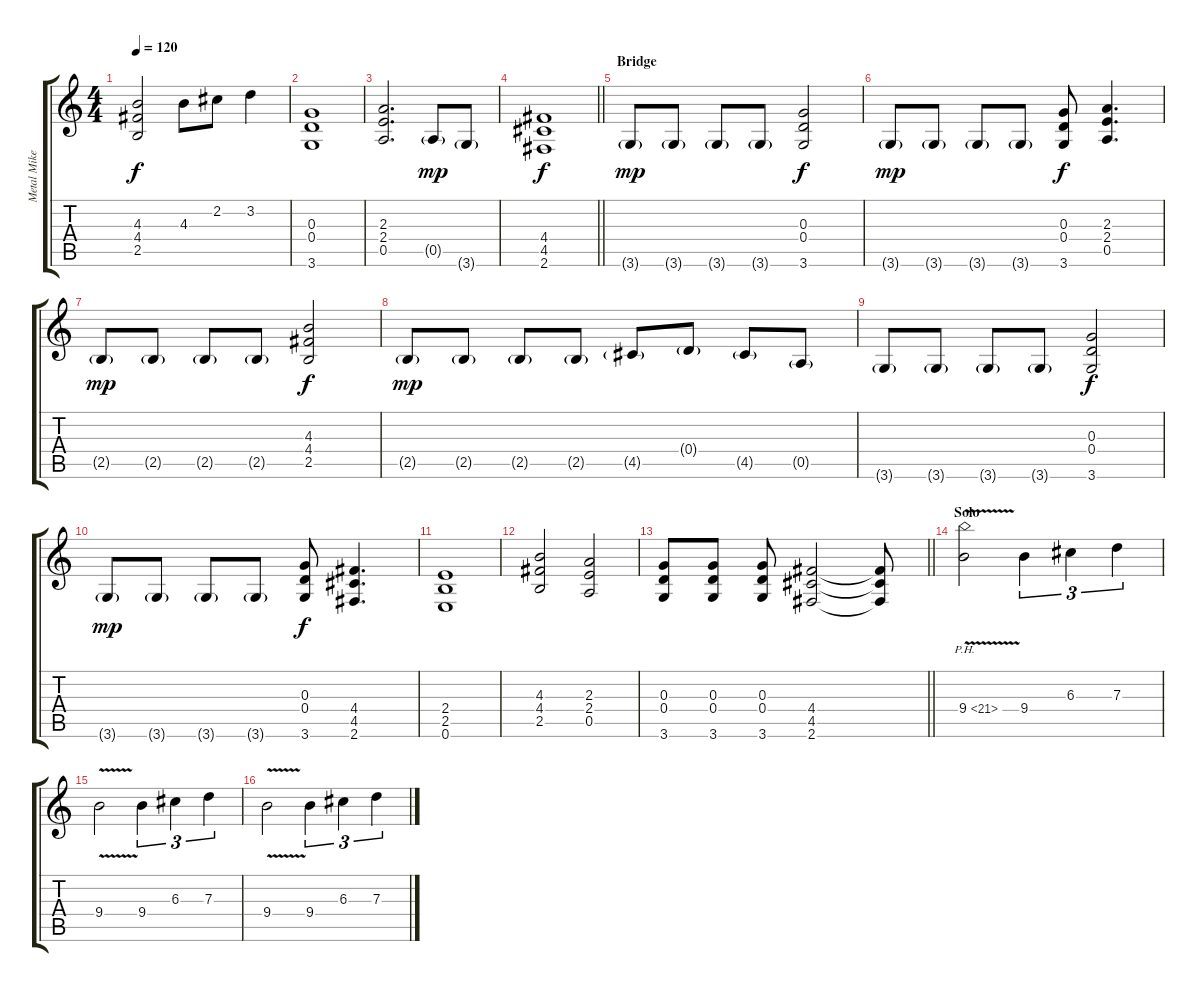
\track ("Metal Mike" "Metal Mike") {instrument distortionguitar}
\staff {score tabs}
\tuning (E4 B3 G3 D3 A2 E2) {hide}
\ts (4 4)
\tempo 120
\clef g2
\ks c
(4.3 4.4 2.5).2{dy f} 4.3.8 2.2.8 3.2.4 |
(0.3 0.4 3.6).1 |
(2.3 2.4 0.5).2{d} 0.5{g}.8{dy mp} 3.6{g}.8 |
\barLineRight lightlight
(4.4 4.5 2.6).1{dy f} |
\section ("" "Bridge")
3.6{g}.8{dy mp} 3.6{g}.8 3.6{g}.8 3.6{g}.8 (0.3 0.4 3.6).2{dy f} |
3.6{g}.8{dy mp} 3.6{g}.8 3.6{g}.8 3.6{g}.8 (0.3 0.4 3.6).8{dy f} (2.3 2.4 0.5).4{d} |
2.5{g}.8{dy mp} 2.5{g}.8 2.5{g}.8 2.5{g}.8 (4.3 4.4 2.5).2{dy f} |
2.5{g}.8{dy mp} 2.5{g}.8 2.5{g}.8 2.5{g}.8 4.5{g}.8 0.4{g}.8 4.5{g}.8 0.5{g}.8 |
3.6{g}.8 3.6{g}.8 3.6{g}.8 3.6{g}.8 (0.3 0.4 3.6).2{dy f} |
3.6{g}.8{dy mp} 3.6{g}.8 3.6{g}.8 3.6{g}.8 (0.3 0.4 3.6).8{dy f} (4.4 4.5 2.6).4{d} |
(2.4 2.5 0.6).1 |
(4.3 4.4 2.5).2 (2.3 2.4 0.5).2 |
\barLineRight lightlight
(0.3 0.4 3.6).8 (0.3 0.4 3.6).8 (0.3 0.4 3.6).8 (4.4 4.5 2.6).2 (4.4{t} 4.5{t} 2.6{t}).8 |
\section ("" "Solo")
9.4{ph 12 v}.2 9.4.4{tu (3 2)} 6.3.4{tu (3 2)} 7.3.4{tu (3 2)} |
9.4{v}.2 9.4.4{tu (3 2)} 6.3.4{tu (3 2)} 7.3.4{tu (3 2)} |
9.4{v}.2 9.4.4{tu (3 2)} 6.3.4{tu (3 2)} 7.3.4{tu (3 2)}
